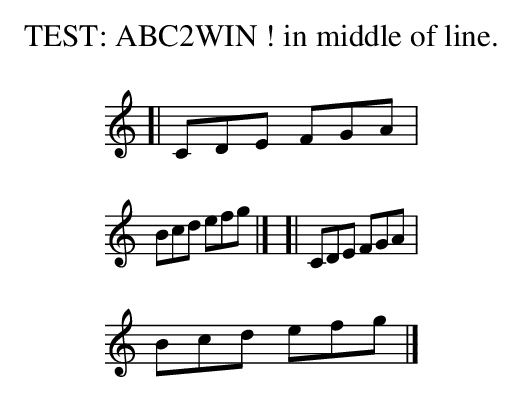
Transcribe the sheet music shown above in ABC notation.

X:1
T: TEST: ABC2WIN ! in middle of line.
K: C
[| CDE FGA | ! Bcd efg |]
W[| CDE FGA | ! Bcd efg |]
